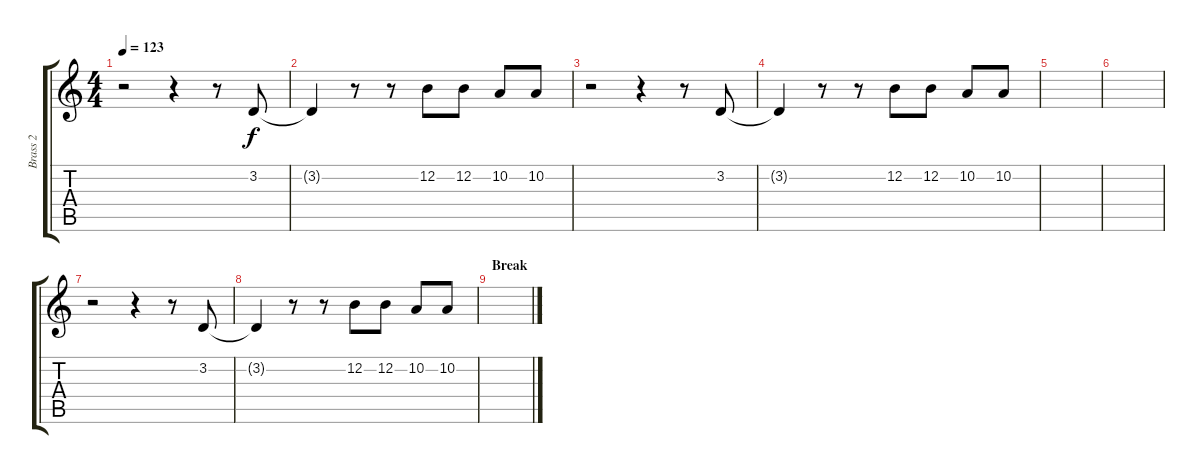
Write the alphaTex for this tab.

\track ("Brass 2" "Brass 2") {instrument trombone}
\staff {score tabs}
\tuning (E4 B3 G3 D3 A2 E2) {hide}
\ts (4 4)
\tempo 123
\clef g2
\ks c
r.2{dy f} r.4 r.8 3.2.8 |
3.2{t}.4 r.8 r.8 12.2.8 12.2.8 10.2.8 10.2.8 |
r.2 r.4 r.8 3.2.8 |
3.2{t}.4 r.8 r.8 12.2.8 12.2.8 10.2.8 10.2.8 |
|
|
r.2 r.4 r.8 3.2.8 |
3.2{t}.4 r.8 r.8 12.2.8 12.2.8 10.2.8 10.2.8 |
\section ("" "Break")
